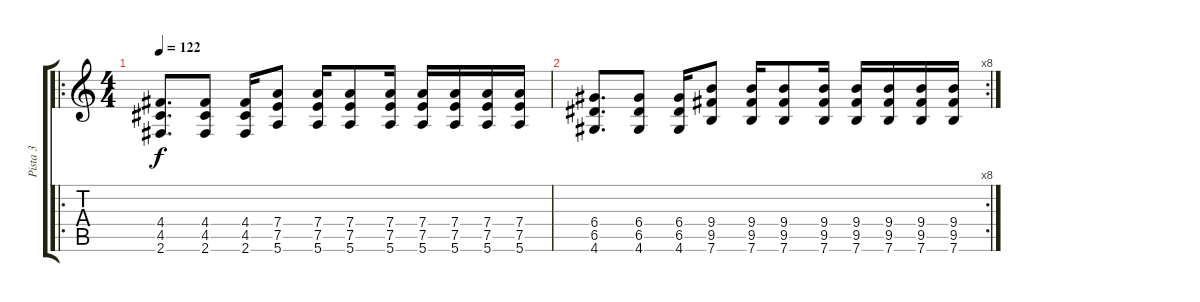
\track ("Pista 3" "Pista 3") {instrument distortionguitar}
\staff {score tabs}
\tuning (E4 B3 G3 D3 A2 E2) {hide}
\ro
\ts (4 4)
\tempo 122
\clef g2
\ks c
(4.4 4.5 2.6).8{d dy f} (4.4 4.5 2.6).8 (4.4 4.5 2.6).16 (7.4 7.5 5.6).8 (7.4 7.5 5.6).16 (7.4 7.5 5.6).8 (7.4 7.5 5.6).16 (7.4 7.5 5.6).16 (7.4 7.5 5.6).16 (7.4 7.5 5.6).16 (7.4 7.5 5.6).16 |
\rc 8
(6.4 6.5 4.6).8{d} (6.4 6.5 4.6).8 (6.4 6.5 4.6).16 (9.4 9.5 7.6).8 (9.4 9.5 7.6).16 (9.4 9.5 7.6).8 (9.4 9.5 7.6).16 (9.4 9.5 7.6).16 (9.4 9.5 7.6).16 (9.4 9.5 7.6).16 (9.4 9.5 7.6).16
